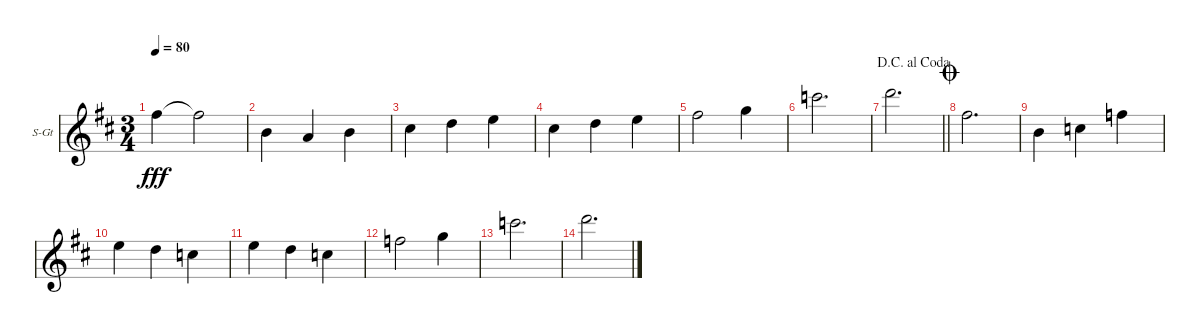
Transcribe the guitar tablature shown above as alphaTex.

\bracketExtendMode groupsimilarinstruments
\firstSystemTrackNameOrientation horizontal
\otherSystemsTrackNameOrientation horizontal
\track ("Violin" "S-Gt") {instrument violin}
\staff {score}
\tuning (E4 B3 G3 D3 A2 E2)
\displaytranspose 12
\ts (3 4)
\tempo 80
\clef g2
\ks d
2.1.4{dy fff} 2.1{t}.2 |
0.2.4 2.3.4 0.2.4 |
2.2.4 3.2.4 0.1.4 |
2.2.4 3.2.4 0.1.4 |
2.1.2 3.1.4 |
8.1.2{d} |
\jump dacapoalcoda
\barLineRight lightlight
10.1.2{d} |
\jump coda
11.3.2{d} |
9.4.4 10.4.4 10.3.4 |
9.3.4 7.3.4 5.3.4 |
5.2.4 3.2.4 5.3.4 |
6.2.2 3.1.4 |
8.1.2{d} |
10.1.2{d}
